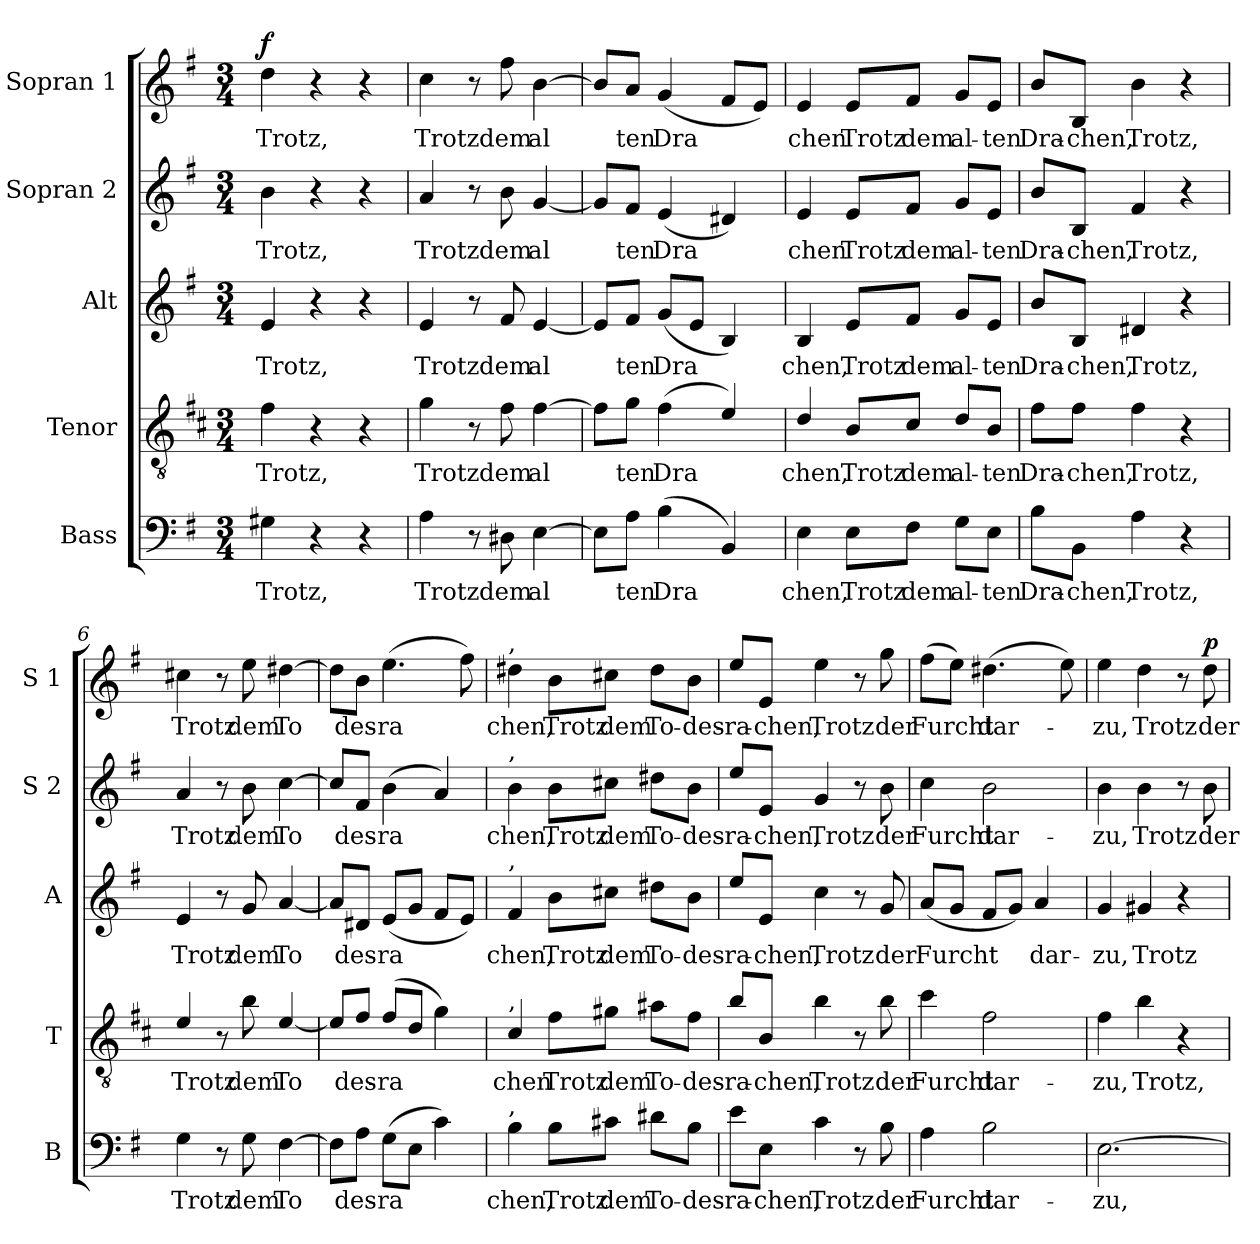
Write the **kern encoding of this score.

**kern	**text	**kern	**text	**kern	**text	**kern	**text	**kern	**text	**dynam
*part5	*part5	*part4	*part4	*part3	*part3	*part2	*part2	*part1	*part1	*part1
*staff5	*staff5	*staff4	*staff4	*staff3	*staff3	*staff2	*staff2	*staff1	*staff1	*staff1
*I"Bass	*	*I"Tenor	*	*I"Alt	*	*I"Sopran 2	*	*I"Sopran 1	*	*
*I'B	*	*I'T	*	*I'A	*	*I'S 2	*	*I'S 1	*	*
*clefF4	*	*clefGv2	*	*clefG2	*	*clefG2	*	*clefG2	*	*
*	*	*ITrd4c7	*	*	*	*	*	*	*	*
*k[f#]	*	*k[f#]	*	*k[f#]	*	*k[f#]	*	*k[f#]	*	*
*M3/4	*	*M3/4	*	*M3/4	*	*M3/4	*	*M3/4	*	*
=1	=1	=1	=1	=1	=1	=1	=1	=1	=1	=1
!	!LO:LY:b	!	!LO:LY:b	!	!LO:LY:b	!	!LO:LY:b	!	!LO:LY:b	!LO:DY:b
4G#X\	Trotz,	4B\	Trotz,	4e/	Trotz,	4b\	Trotz,	4dd\	Trotz,	f
4r	.	4r	.	4r	.	4r	.	4r	.	.
4r	.	4r	.	4r	.	4r	.	4r	.	.
=2	=2	=2	=2	=2	=2	=2	=2	=2	=2	=2
!	!LO:LY:b	!	!LO:LY:b	!	!LO:LY:b	!	!LO:LY:b	!	!LO:LY:b	!
4A\	Trotz	4c\	Trotz	4e/	Trotz	4a/	Trotz	4cc\	Trotz	.
8r	.	8r	.	8r	.	8r	.	8r	.	.
!	!LO:LY:b	!	!LO:LY:b	!	!LO:LY:b	!	!LO:LY:b	!	!LO:LY:b	!
8D#X\	dem	8B\	dem	8f#/	dem	8b\	dem	8ff#\	dem	.
!	!LO:LY:b	!	!LO:LY:b	!	!LO:LY:b	!	!LO:LY:b	!	!LO:LY:b	!
[4E\	al	[4B\	al	[4e/	al	[4g/	al	[4b\	al	.
=3	=3	=3	=3	=3	=3	=3	=3	=3	=3	=3
8E\L]	.	8B\L]	.	8e/L]	.	8g/L]	.	8b/L]	.	.
!	!LO:LY:b	!	!LO:LY:b	!	!LO:LY:b	!	!LO:LY:b	!	!LO:LY:b	!
8A\J	ten	8c\J	ten	8f#/J	ten	8f#/J	ten	8a/J	ten	.
!	!LO:LY:b	!	!LO:LY:b	!	!LO:LY:b	!	!LO:LY:b	!	!LO:LY:b	!
(4B\	Dra	(4B\	Dra	(8g/L	Dra	(4e/	Dra	(4g/	Dra	.
.	.	.	.	8e/J	.	.	.	.	.	.
4BB/)	.	4A/)	.	4B/)	.	4d#X/)	.	8f#/L	.	.
.	.	.	.	.	.	.	.	8e/J)	.	.
=4	=4	=4	=4	=4	=4	=4	=4	=4	=4	=4
!	!LO:LY:b	!	!LO:LY:b	!	!LO:LY:b	!	!LO:LY:b	!	!LO:LY:b	!
4E\	chen,	4G/	chen,	4B/	chen,	4e/	chen	4e/	chen	.
!	!LO:LY:b	!	!LO:LY:b	!	!LO:LY:b	!	!LO:LY:b	!	!LO:LY:b	!
8E\L	Trotz	8E/L	Trotz	8e/L	Trotz	8e/L	Trotz	8e/L	Trotz	.
!	!LO:LY:b	!	!LO:LY:b	!	!LO:LY:b	!	!LO:LY:b	!	!LO:LY:b	!
8F#\J	dem	8F#/J	dem	8f#/J	dem	8f#/J	dem	8f#/J	dem	.
!	!LO:LY:b	!	!LO:LY:b	!	!LO:LY:b	!	!LO:LY:b	!	!LO:LY:b	!
8G\L	al-	8G/L	al-	8g/L	al-	8g/L	al-	8g/L	al-	.
!	!LO:LY:b	!	!LO:LY:b	!	!LO:LY:b	!	!LO:LY:b	!	!LO:LY:b	!
8E\J	ten	8E/J	ten	8e/J	ten	8e/J	ten	8e/J	ten	.
=5	=5	=5	=5	=5	=5	=5	=5	=5	=5	=5
!	!LO:LY:b	!	!LO:LY:b	!	!LO:LY:b	!	!LO:LY:b	!	!LO:LY:b	!
8B\L	Dra-	8B\L	Dra-	8b/L	Dra-	8b/L	Dra-	8b/L	Dra-	.
!	!LO:LY:b	!	!LO:LY:b	!	!LO:LY:b	!	!LO:LY:b	!	!LO:LY:b	!
8BB\J	chen,	8B\J	chen,	8B/J	chen,	8B/J	chen,	8B/J	chen,	.
!	!LO:LY:b	!	!LO:LY:b	!	!LO:LY:b	!	!LO:LY:b	!	!LO:LY:b	!
4A\	Trotz,	4B\	Trotz,	4d#X/	Trotz,	4f#/	Trotz,	4b\	Trotz,	.
4r	.	4r	.	4r	.	4r	.	4r	.	.
!!LO:LB:g=z
=6	=6	=6	=6	=6	=6	=6	=6	=6	=6	=6
!	!LO:LY:b	!	!LO:LY:b	!	!LO:LY:b	!	!LO:LY:b	!	!LO:LY:b	!
4G\	Trotz	4A/	Trotz	4e/	Trotz	4a/	Trotz	4cc#X\	Trotz	.
8r	.	8r	.	8r	.	8r	.	8r	.	.
!	!LO:LY:b	!	!LO:LY:b	!	!LO:LY:b	!	!LO:LY:b	!	!LO:LY:b	!
8G\	dem	8e\	dem	8g/	dem	8b\	dem	8ee\	dem	.
!	!LO:LY:b	!	!LO:LY:b	!	!LO:LY:b	!	!LO:LY:b	!	!LO:LY:b	!
[4F#\	To	[4A/	To	[4a/	To	[4cc\	To	[4dd#X\	To	.
=7	=7	=7	=7	=7	=7	=7	=7	=7	=7	=7
8F#\L]	.	8A/L]	.	8a/L]	.	8cc/L]	.	8dd#\L]	.	.
!	!LO:LY:b	!	!LO:LY:b	!	!LO:LY:b	!	!LO:LY:b	!	!LO:LY:b	!
8A\J	des-	8B/J	des-	8d#X/J	des-	8f#/J	des-	8b\J	des-	.
!	!LO:LY:b	!	!LO:LY:b	!	!LO:LY:b	!	!LO:LY:b	!	!LO:LY:b	!
(8G\L	ra	(8B/L	ra	(8e/L	ra	(4b\	ra	(4.ee\	ra	.
8E\J	.	8G/J	.	8g/J	.	.	.	.	.	.
4c\)	.	4c\)	.	8f#/L	.	4a/)	.	.	.	.
.	.	.	.	8e/J)	.	.	.	8ff#\)	.	.
=8	=8	=8	=8	=8	=8	=8	=8	=8	=8	=8
!	!	!	!	!	!	!	!	!LO:TX:a:t=,	!	!
!	!	!	!	!	!	!LO:TX:a:t=,	!	!	!	!
!	!	!	!	!LO:TX:a:t=,	!	!	!	!	!	!
!	!	!LO:TX:a:t=,	!	!	!	!	!	!	!	!
!LO:TX:a:t=,	!	!	!	!	!	!	!	!	!	!
!	!LO:LY:b	!	!LO:LY:b	!	!LO:LY:b	!	!LO:LY:b	!	!LO:LY:b	!
4B\	chen,	4F#/	chen	4f#/	chen,	4b\	chen,	4dd#X\	chen,	.
!	!LO:LY:b	!	!LO:LY:b	!	!LO:LY:b	!	!LO:LY:b	!	!LO:LY:b	!
8B\L	Trotz	8B\L	Trotz	8b\L	Trotz	8b\L	Trotz	8b\L	Trotz	.
!	!LO:LY:b	!	!LO:LY:b	!	!LO:LY:b	!	!LO:LY:b	!	!LO:LY:b	!
8c#X\J	dem	8c#X\J	dem	8cc#X\J	dem	8cc#X\J	dem	8cc#X\J	dem	.
!	!LO:LY:b	!	!LO:LY:b	!	!LO:LY:b	!	!LO:LY:b	!	!LO:LY:b	!
8d#X\L	To-	8d#X\L	To-	8dd#X\L	To-	8dd#X\L	To-	8dd#\L	To-	.
!	!LO:LY:b	!	!LO:LY:b	!	!LO:LY:b	!	!LO:LY:b	!	!LO:LY:b	!
8B\J	des-	8B\J	des-	8b\J	des-	8b\J	des-	8b\J	des-	.
=9	=9	=9	=9	=9	=9	=9	=9	=9	=9	=9
!	!LO:LY:b	!	!LO:LY:b	!	!LO:LY:b	!	!LO:LY:b	!	!LO:LY:b	!
8e\L	ra-	8e/L	ra-	8ee/L	ra-	8ee/L	ra-	8ee/L	ra-	.
!	!LO:LY:b	!	!LO:LY:b	!	!LO:LY:b	!	!LO:LY:b	!	!LO:LY:b	!
8E\J	chen,	8E/J	chen,	8e/J	chen,	8e/J	chen,	8e/J	chen,	.
!	!LO:LY:b	!	!LO:LY:b	!	!LO:LY:b	!	!LO:LY:b	!	!LO:LY:b	!
4c\	Trotz	4e\	Trotz	4cc\	Trotz	4g/	Trotz	4ee\	Trotz	.
8r	.	8r	.	8r	.	8r	.	8r	.	.
!	!LO:LY:b	!	!LO:LY:b	!	!LO:LY:b	!	!LO:LY:b	!	!LO:LY:b	!
8B\	der	8e\	der	8g/	der	8b\	der	8gg\	der	.
=10	=10	=10	=10	=10	=10	=10	=10	=10	=10	=10
!	!LO:LY:b	!	!LO:LY:b	!	!LO:LY:b	!	!LO:LY:b	!	!LO:LY:b	!
4A\	Furcht	4f#\	Furcht	(8a/L	Furcht	4cc\	Furcht	(8ff#\L	Furcht	.
.	.	.	.	8g/J	.	.	.	8ee\J)	.	.
!	!LO:LY:b	!	!LO:LY:b	!	!	!	!LO:LY:b	!	!LO:LY:b	!
2B\	dar-	2B\	dar-	8f#/L	.	2b\	dar-	(4.dd#X\	dar-	.
.	.	.	.	8g/J)	.	.	.	.	.	.
!	!	!	!	!	!LO:LY:b	!	!	!	!	!
.	.	.	.	4a/	dar-	.	.	.	.	.
.	.	.	.	.	.	.	.	8ee\)	.	.
!!LO:LB:g=z
=11	=11	=11	=11	=11	=11	=11	=11	=11	=11	=11
!	!LO:LY:b	!	!LO:LY:b	!	!LO:LY:b	!	!LO:LY:b	!	!LO:LY:b	!
[2.E\	zu,	4B\	zu,	4g/	zu,	4b\	zu,	4ee\	zu,	.
!	!	!	!LO:LY:b	!	!LO:LY:b	!	!LO:LY:b	!	!LO:LY:b	!
.	.	4e\	Trotz,	4g#X/	Trotz	4b\	Trotz	4dd\	Trotz	.
.	.	4r	.	4r	.	8r	.	8r	.	.
!	!	!	!	!	!	!	!LO:LY:b	!	!LO:LY:b	!LO:DY:b
.	.	.	.	.	.	8b\	der	8dd\	der	p
=	=	=	=	=	=	=	=	=	=	=
*-	*-	*-	*-	*-	*-	*-	*-	*-	*-	*-
